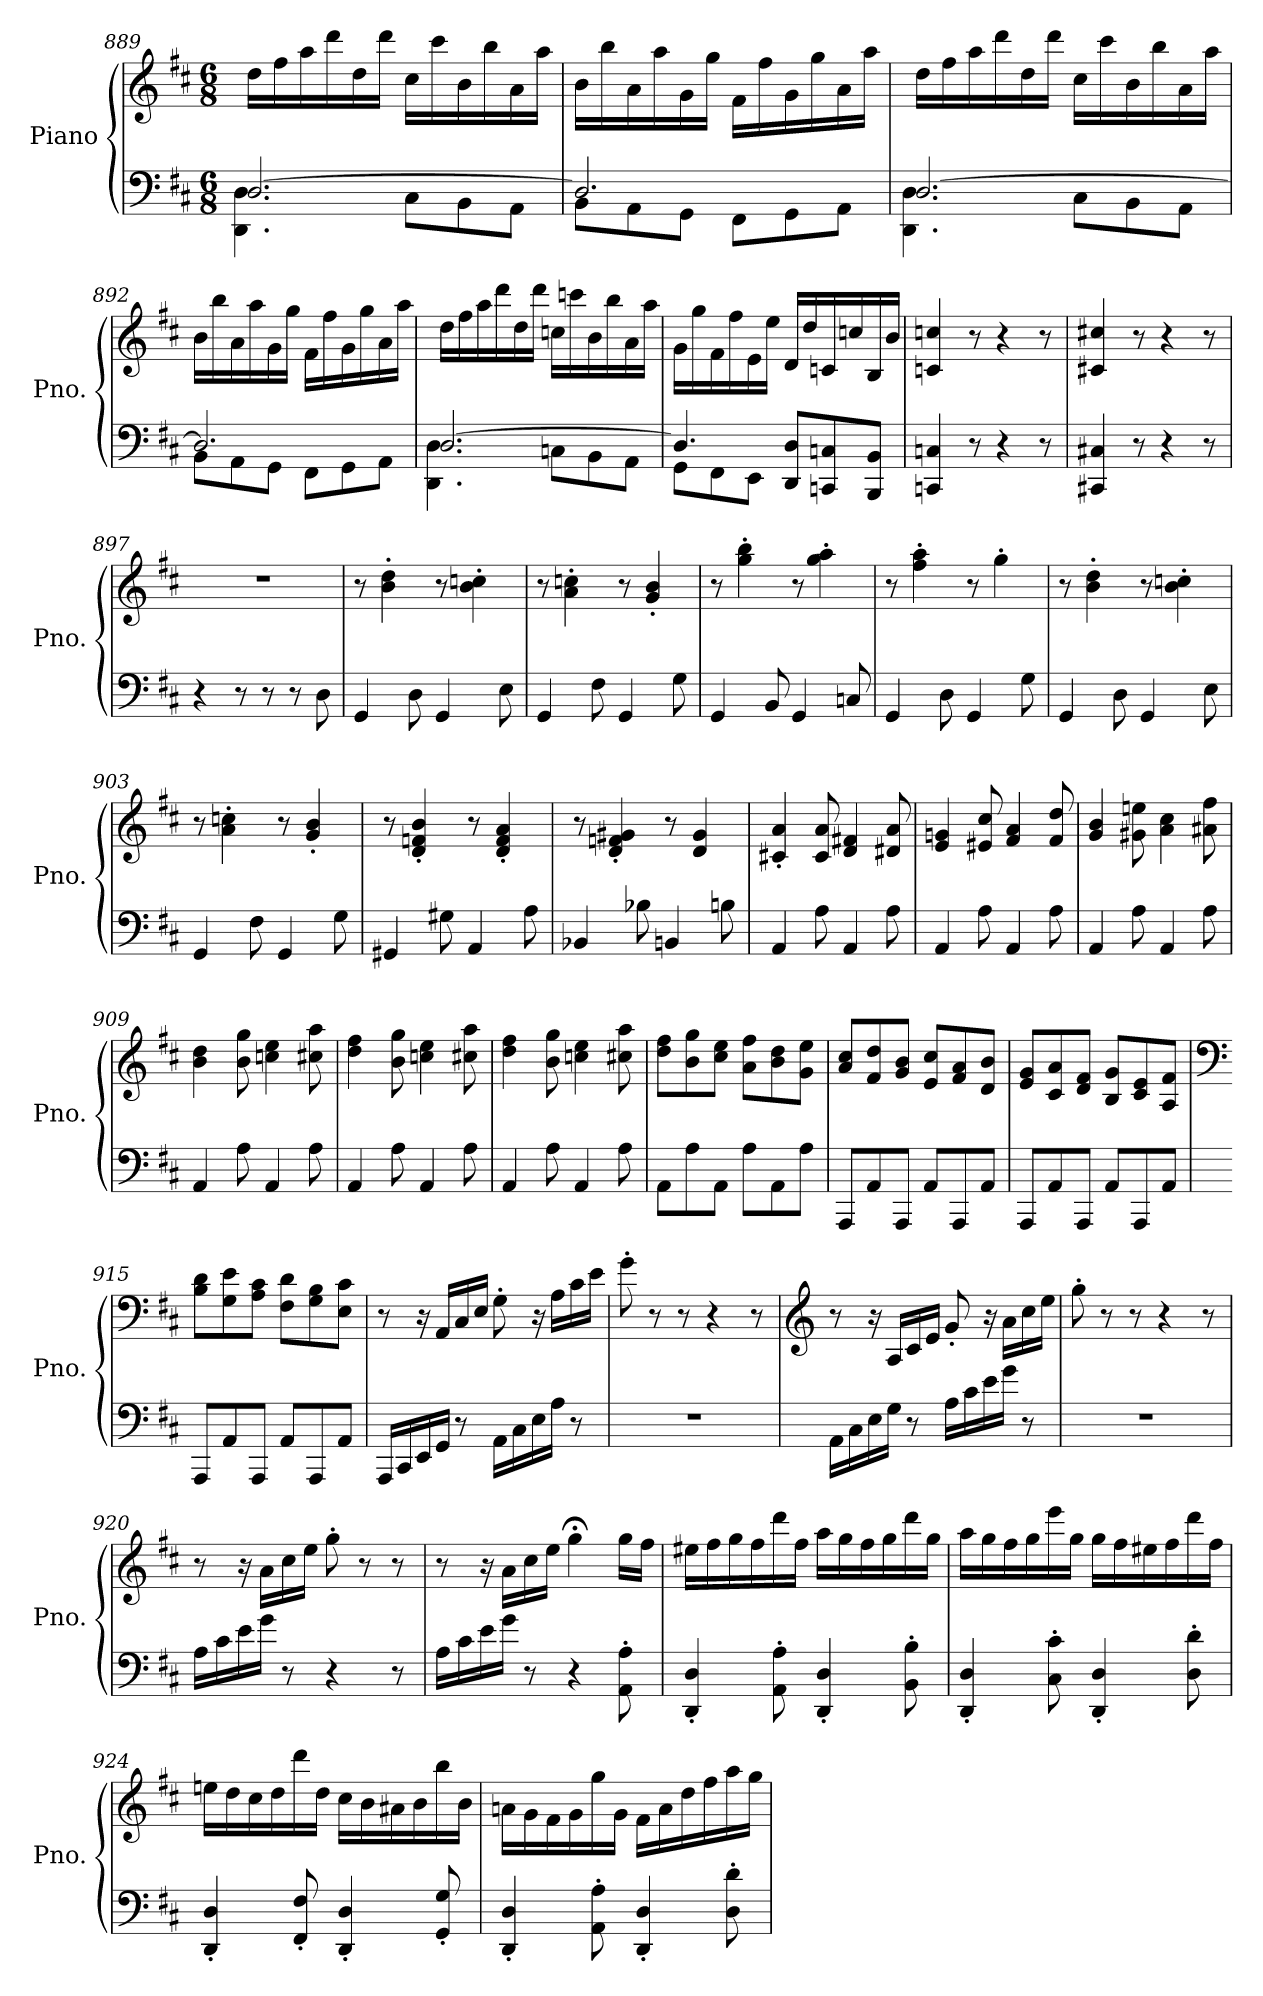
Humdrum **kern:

**kern	**kern
*part1	*part1
*staff2	*staff1
*I"Piano	*
*I'Pno.	*
*clefF4	*clefG2
*k[f#c#]	*k[f#c#]
*M6/8	*M6/8
=889	=889
*^	*
[2.D/	4.DD\ 4.D\	16dd\LL
.	.	16ff#\
.	.	16aa\
.	.	16ddd\
.	.	16dd\
.	.	16ddd\JJ
.	8C#\L	16cc#\LL
.	.	16ccc#\
.	8BB\	16b\
.	.	16bb\
.	8AA\J	16a\
.	.	16aa\JJ
!!LO:LB:g=z
=890	=890	=890
2.D/]	8BB\L	16b\LL
.	.	16bb\
.	8AA\	16a\
.	.	16aa\
.	8GG\J	16g\
.	.	16gg\JJ
.	8FF#\L	16f#\LL
.	.	16ff#\
.	8GG\	16g\
.	.	16gg\
.	8AA\J	16a\
.	.	16aa\JJ
=891	=891	=891
[2.D/	4.DD\ 4.D\	16dd\LL
.	.	16ff#\
.	.	16aa\
.	.	16ddd\
.	.	16dd\
.	.	16ddd\JJ
.	8C#\L	16cc#\LL
.	.	16ccc#\
.	8BB\	16b\
.	.	16bb\
.	8AA\J	16a\
.	.	16aa\JJ
=892	=892	=892
2.D/]	8BB\L	16b\LL
.	.	16bb\
.	8AA\	16a\
.	.	16aa\
.	8GG\J	16g\
.	.	16gg\JJ
.	8FF#\L	16f#\LL
.	.	16ff#\
.	8GG\	16g\
.	.	16gg\
.	8AA\J	16a\
.	.	16aa\JJ
!!LO:LB:g=z
=893	=893	=893
[2.D/	4.DD\ 4.D\	16dd\LL
.	.	16ff#\
.	.	16aa\
.	.	16ddd\
.	.	16dd\
.	.	16ddd\JJ
.	8Cn\L	16ccn\LL
.	.	16cccn\
.	8BB\	16b\
.	.	16bb\
.	8AA\J	16a\
.	.	16aa\JJ
=894	=894	=894
4.D/]	8GG\L	16g\LL
.	.	16gg\
.	8FF#\	16f#\
.	.	16ff#\
.	8EE\J	16e\
.	.	16ee\JJ
8DD/ 8D/L	8ryy	16d/LL
.	.	16dd/
8CCn/ 8Cn/	4ryy	16cn/
.	.	16ccn/
8BBB/ 8BB/J	.	16B/
.	.	16b/JJ
*v	*v	*
=895	=895
4CCn/ 4Cn/	4cn/ 4ccn/
8r	8r
4r	4r
8r	8r
=896	=896
4CC#X/ 4C#X/	4c#X/ 4cc#X/
8r	8r
4r	4r
8r	8r
=897	=897
4r	2.r
8r	.
8r	.
8r	.
8D\	.
!!LO:LB:g=z
=898	=898
4GG/	8r
.	4b\' 4dd\'
8D\	.
4GG/	8r
.	4b\' 4ccn\'
8E\	.
=899	=899
4GG/	8r
.	4a\' 4ccn\'
8F#\	.
4GG/	8r
.	4g/' 4b/'
8G\	.
=900	=900
4GG/	8r
.	4gg\' 4bb\'
8BB/	.
4GG/	8r
.	4gg\' 4aa\'
8Cn/	.
=901	=901
4GG/	8r
.	4ff#\' 4aa\'
8D\	.
4GG/	8r
.	4gg'\
8G\	.
=902	=902
4GG/	8r
.	4b\' 4dd\'
8D\	.
4GG/	8r
.	4b\' 4ccn\'
8E\	.
=903	=903
4GG/	8r
.	4a\' 4ccn\'
8F#\	.
4GG/	8r
.	4g/' 4b/'
8G\	.
=904	=904
4GG#X/	8r
.	4d/' 4fn/' 4b/'
8G#X\	.
4AA/	8r
.	4d/' 4f/' 4a/'
8A\	.
!!LO:LB:g=z
=905	=905
4BB-X/	8r
.	4d/' 4fn/' 4g#X/'
8B-X\	.
4BBn/	8r
.	4d/ 4g#/
8Bn\	.
=906	=906
4AA/	4c#X/' 4a/'
8A\	8c#/ 8a/
4AA/	4d/ 4f#X/
8A\	8d#X/ 8a/
=907	=907
4AA/	4e/ 4gn/
8A\	8e#X/ 8cc#/
4AA/	4f#/ 4a/
8A\	8f#/ 8dd/
=908	=908
4AA/	4g/ 4b/
8A\	8g#X\ 8een\
4AA/	4a\ 4cc#\
8A\	8a#X\ 8ff#\
=909	=909
4AA/	4b\ 4dd\
8A\	8b\ 8gg\
4AA/	4ccn\ 4ee\
8A\	8cc#X\ 8aa\
=910	=910
4AA/	4dd\ 4ff#\
8A\	8b\ 8gg\
4AA/	4ccn\ 4ee\
8A\	8cc#X\ 8aa\
!!LO:LB:g=z
=911	=911
4AA/	4dd\ 4ff#\
8A\	8b\ 8gg\
4AA/	4ccn\ 4ee\
8A\	8cc#X\ 8aa\
=912	=912
8AA\L	8dd\ 8ff#\L
8A\	8b\ 8gg\
8AA\J	8cc#\ 8ee\J
8A\L	8a\ 8ff#\L
8AA\	8b\ 8dd\
8A\J	8g\ 8ee\J
=913	=913
8AAA/L	8a/ 8cc#/L
8AA/	8f#/ 8dd/
8AAA/J	8g/ 8b/J
8AA/L	8e/ 8cc#/L
8AAA/	8f#/ 8a/
8AA/J	8d/ 8b/J
=914	=914
8AAA/L	8e/ 8g/L
8AA/	8c#/ 8a/
8AAA/J	8d/ 8f#/J
8AA/L	8B/ 8g/L
8AAA/	8c#/ 8e/
8AA/J	8A/ 8f#/J
=915	=915
*	*clefF4
8AAA/L	8B\ 8d\L
8AA/	8G\ 8e\
8AAA/J	8A\ 8c#\J
8AA/L	8F#\ 8d\L
8AAA/	8G\ 8B\
8AA/J	8E\ 8c#\J
!!LO:PB:g=z
=916	=916
16AAA/LL	8r
16CC#/	.
16EE/	16r
16GG/JJ	16AA/LL
8r	16C#/
.	16E/JJ
16AA\LL	8G'\
16C#\	.
16E\	16r
16A\JJ	16A\LL
8r	16c#\
.	16e\JJ
=917	=917
2.r	8g'\
.	8r
.	8r
.	4r
.	8r
=918	=918
*	*clefG2
16AA\LL	8r
16C#\	.
16E\	16r
16G\JJ	16A/LL
8r	16c#/
.	16e/JJ
16A\LL	8g'/
16c#\	.
16e\	16r
16g\JJ	16a\LL
8r	16cc#\
.	16ee\JJ
=919	=919
2.r	8gg'\
.	8r
.	8r
.	4r
.	8r
!!LO:LB:g=z
=920	=920
16A\LL	8r
16c#\	.
16e\	16r
16g\JJ	16a\LL
8r	16cc#\
.	16ee\JJ
4r	8gg'\
.	8r
8r	8r
=921	=921
16A\LL	8r
16c#\	.
16e\	16r
16g\JJ	16a\LL
8r	16cc#\
.	16ee\JJ
4r	4gg;<\
8AA\' 8A\'	16gg\LL
.	16ff#\JJ
=922	=922
4DD/' 4D/'	16ee#X\LL
.	16ff#\
.	16gg\
.	16ff#\
8AA\' 8A\'	16ddd\
.	16ff#\JJ
4DD/' 4D/'	16aa\LL
.	16gg\
.	16ff#\
.	16gg\
8BB\' 8B\'	16ddd\
.	16gg\JJ
=923	=923
4DD/' 4D/'	16aa\LL
.	16gg\
.	16ff#\
.	16gg\
8C#\' 8c#\'	16eee\
.	16gg\JJ
4DD/' 4D/'	16gg\LL
.	16ff#\
.	16ee#X\
.	16ff#\
8D\' 8d\'	16ddd\
.	16ff#\JJ
!!LO:LB:g=z
=924	=924
4DD/' 4D/'	16een\LL
.	16dd\
.	16cc#\
.	16dd\
8FF#/' 8F#/'	16ddd\
.	16dd\JJ
4DD/' 4D/'	16cc#\LL
.	16b\
.	16a#X\
.	16b\
8GG/' 8G/'	16bb\
.	16b\JJ
=925	=925
4DD/' 4D/'	16an\LL
.	16g\
.	16f#\
.	16g\
8AA\' 8A\'	16gg\
.	16g\JJ
4DD/' 4D/'	16f#\LL
.	16a\
.	16dd\
.	16ff#\
8D\' 8d\'	16aa\
.	16gg\JJ
=	=
*-	*-
